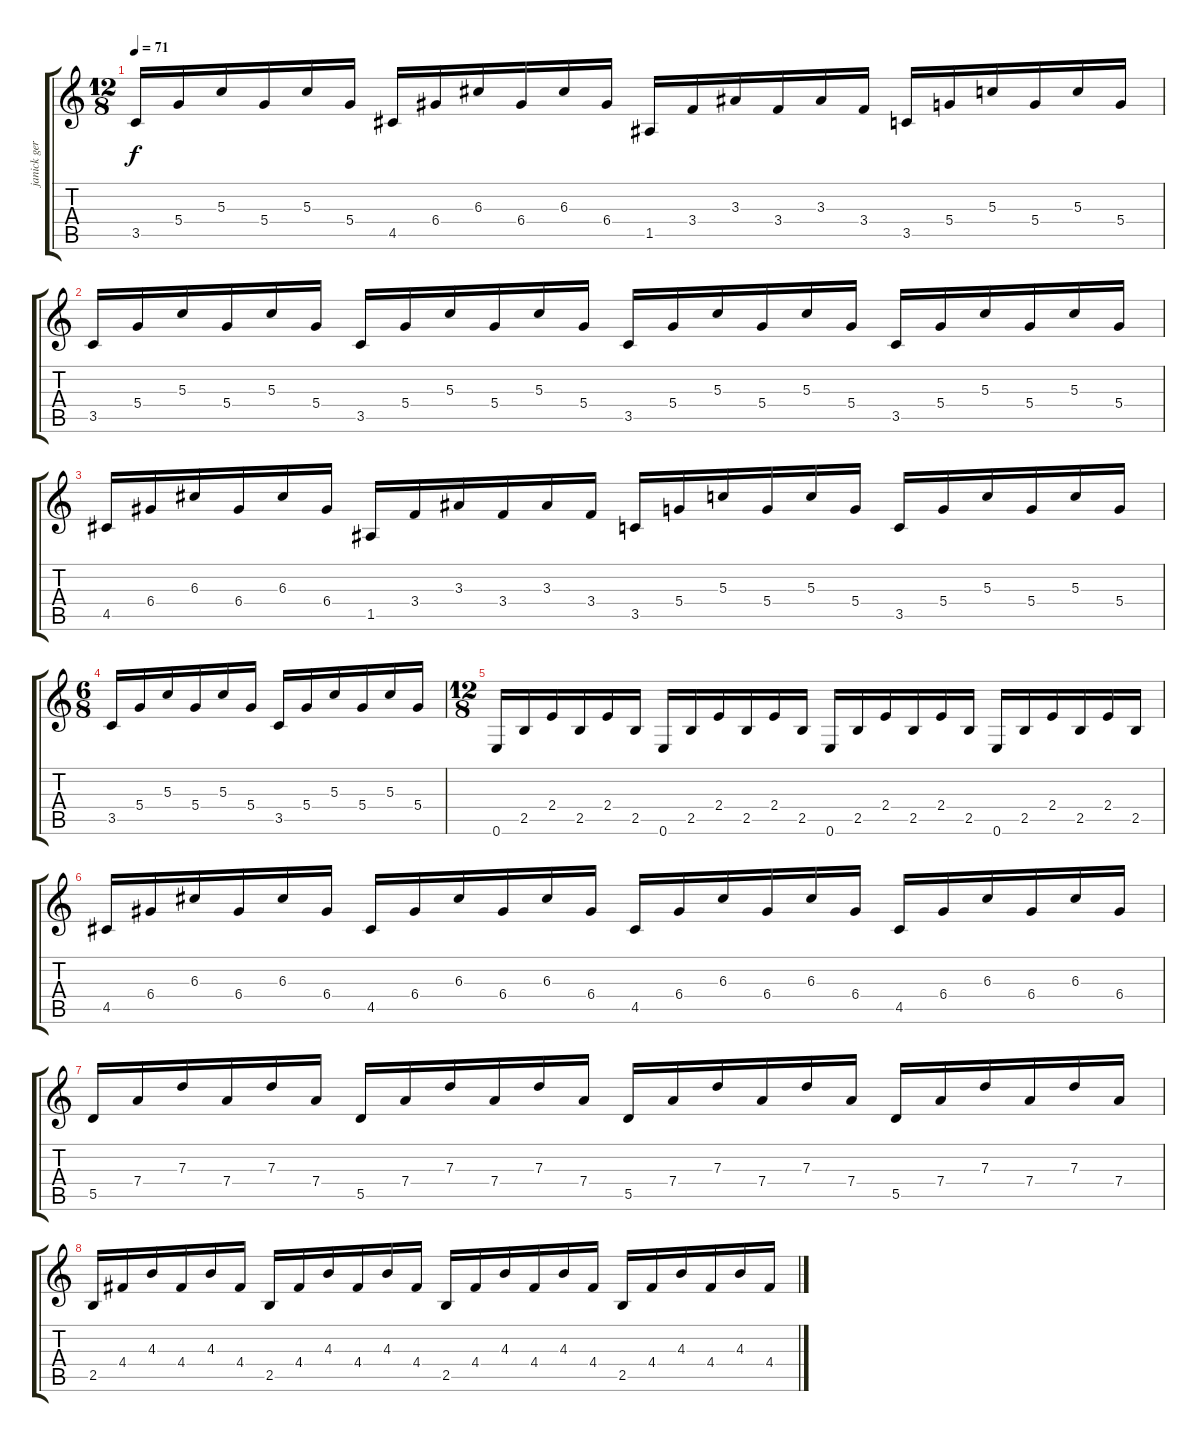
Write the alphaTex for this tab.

\track ("janick gers" "janick ger") {instrument overdrivenguitar}
\staff {score tabs}
\tuning (E4 B3 G3 D3 A2 E2) {hide}
\ts (12 8)
\tempo 71
\clef g2
\ks c
3.5.16{dy f} 5.4.16 5.3.16 5.4.16 5.3.16 5.4.16 4.5.16 6.4.16 6.3.16 6.4.16 6.3.16 6.4.16 1.5.16 3.4.16 3.3.16 3.4.16 3.3.16 3.4.16 3.5.16 5.4.16 5.3.16 5.4.16 5.3.16 5.4.16 |
3.5.16 5.4.16 5.3.16 5.4.16 5.3.16 5.4.16 3.5.16 5.4.16 5.3.16 5.4.16 5.3.16 5.4.16 3.5.16 5.4.16 5.3.16 5.4.16 5.3.16 5.4.16 3.5.16 5.4.16 5.3.16 5.4.16 5.3.16 5.4.16 |
4.5.16 6.4.16 6.3.16 6.4.16 6.3.16 6.4.16 1.5.16 3.4.16 3.3.16 3.4.16 3.3.16 3.4.16 3.5.16 5.4.16 5.3.16 5.4.16 5.3.16 5.4.16 3.5.16 5.4.16 5.3.16 5.4.16 5.3.16 5.4.16 |
\ts (6 8)
3.5.16 5.4.16 5.3.16 5.4.16 5.3.16 5.4.16 3.5.16 5.4.16 5.3.16 5.4.16 5.3.16 5.4.16 |
\ts (12 8)
0.6.16 2.5.16 2.4.16 2.5.16 2.4.16 2.5.16 0.6.16 2.5.16 2.4.16 2.5.16 2.4.16 2.5.16 0.6.16 2.5.16 2.4.16 2.5.16 2.4.16 2.5.16 0.6.16 2.5.16 2.4.16 2.5.16 2.4.16 2.5.16 |
4.5.16 6.4.16 6.3.16 6.4.16 6.3.16 6.4.16 4.5.16 6.4.16 6.3.16 6.4.16 6.3.16 6.4.16 4.5.16 6.4.16 6.3.16 6.4.16 6.3.16 6.4.16 4.5.16 6.4.16 6.3.16 6.4.16 6.3.16 6.4.16 |
5.5.16 7.4.16 7.3.16 7.4.16 7.3.16 7.4.16 5.5.16 7.4.16 7.3.16 7.4.16 7.3.16 7.4.16 5.5.16 7.4.16 7.3.16 7.4.16 7.3.16 7.4.16 5.5.16 7.4.16 7.3.16 7.4.16 7.3.16 7.4.16 |
2.5.16 4.4.16 4.3.16 4.4.16 4.3.16 4.4.16 2.5.16 4.4.16 4.3.16 4.4.16 4.3.16 4.4.16 2.5.16 4.4.16 4.3.16 4.4.16 4.3.16 4.4.16 2.5.16 4.4.16 4.3.16 4.4.16 4.3.16 4.4.16
